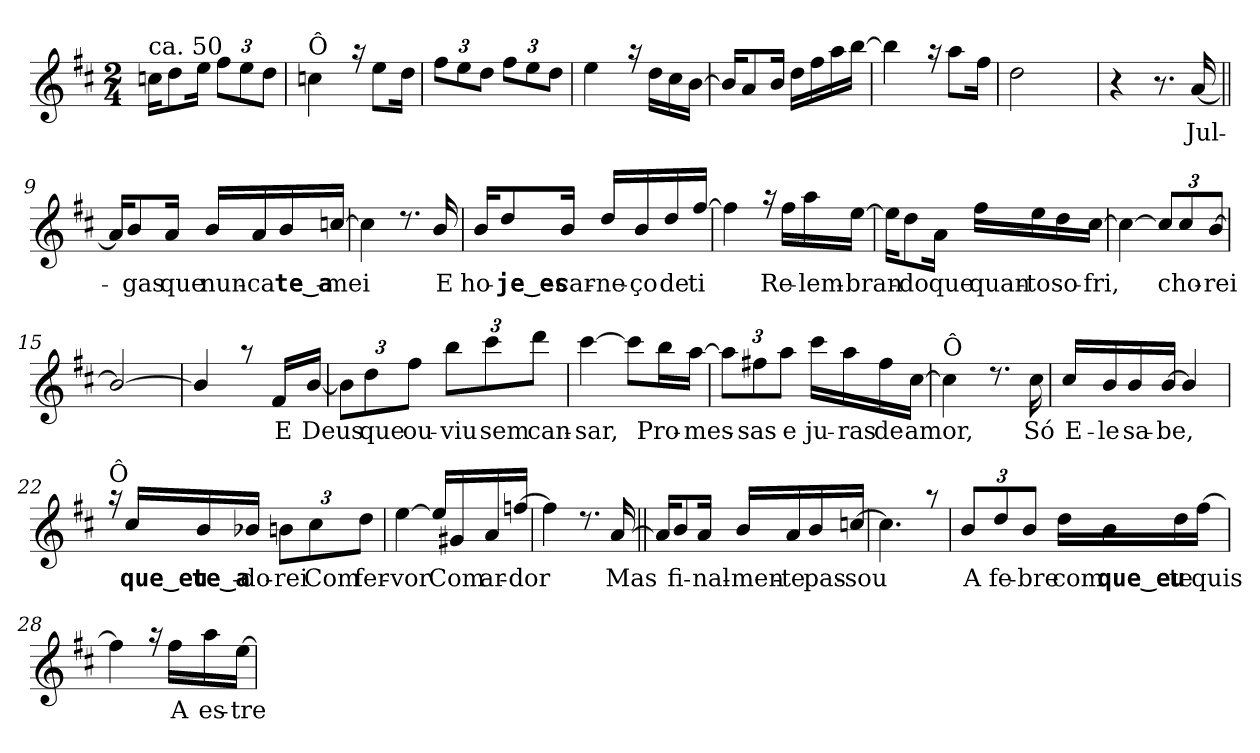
**kern	**text
*part1	*part1
*staff1	*staff1
*clefG2	*
*k[f#c#]	*
*D:	*
*M2/4	*
=1	=1
*^	*
!LO:TX:a:t=ca. 50	!	!
16ccn\KL	2ryy	.
8dd\	.	.
16ee\Jk	.	.
12ff#\L	.	.
12ee\	.	.
12dd\J	.	.
=2	=2	=2
!LO:TX:a:t=Ô	!	!
4ccn\	2ryy	.
16raa	.	.
8ee\L	.	.
16dd\Jk	.	.
=3	=3	=3
12ff#\L	2ryy	.
12ee\	.	.
12dd\J	.	.
12ff#\L	.	.
12ee\	.	.
12dd\J	.	.
=4	=4	=4
4ee\	2ryy	.
16raa	.	.
16dd\LL	.	.
16cc#\	.	.
[<16b\JJ	.	.
!!LO:LB:g=z	!!
=5	=5	=5
16bn/KL]	4ryy	.
8a/	.	.
16b/Jk	.	.
16dd\LL	4ryy	.
16ff#\	.	.
16aa\	.	.
[<16bb\JJ	.	.
=6	=6	=6
4bb\]	4ryy	.
16raa	4ryy	.
8aa\L	.	.
16ff#\Jk	.	.
=7	=7	=7
2dd\	4ryy	.
.	4ryy	.
=8	=8	=8
4r	4ryy	.
8.r	4ryy	.
!	!	!LO:LY:b
[>16a/	.	Jul-
=9||	=9||	=9||
16a/KL]	2ryy	.
!	!	!LO:LY:b
8b/	.	-gas
!	!	!LO:LY:b
16a/Jk	.	que
!	!	!LO:LY:b
16b/LL	.	nun-
!	!	!LO:LY:b
16a/	.	-ca
!	!	!LO:LY:b
16b/	.	te‿a-
!	!	!LO:LY:b
[>16ccn/JJ	.	-mei
!!LO:LB:g=z	!!
=10	=10	=10
4ccn\]	2ryy	.
8.r	.	.
!	!	!LO:LY:b
16b/	.	E
=11	=11	=11
!	!	!LO:LY:b
16b/KL	2ryy	ho-
!	!	!LO:LY:b
8dd/	.	-je‿es-
!	!	!LO:LY:b
16b/Jk	.	-car-
!	!	!LO:LY:b
16dd/LL	.	-ne-
!	!	!LO:LY:b
16b/	.	-ço
!	!	!LO:LY:b
16dd/	.	de
!	!	!LO:LY:b
[>16ff#/JJ	.	ti
=12	=12	=12
4ff#\]	2ryy	.
16raa	.	.
!	!	!LO:LY:b
16ff#\LL	.	Re-
!	!	!LO:LY:b
16aa\	.	-lem-
!	!	!LO:LY:b
[<16ee\JJ	.	-bran-
=13	=13	=13
16ee\KL]	2ryy	.
!	!	!LO:LY:b
8dd\	.	-do
!	!	!LO:LY:b
16a\Jk	.	que
!	!	!LO:LY:b
16ff#\LL	.	quan-
!	!	!LO:LY:b
16ee\	.	-to
!	!	!LO:LY:b
16dd\	.	so-
!	!	!LO:LY:b
[<16cc#\JJ	.	-fri,
!!LO:LB:g=z	!!
=14	=14	=14
4cc#\_	2ryy	.
12cc#/L]	.	.
!	!	!LO:LY:b
12cc#/	.	cho-
!	!	!LO:LY:b
[>12b/J	.	-rei
=15	=15	=15
2b/_	2ryy	.
=16	=16	=16
4b/]	4ryy	.
8raa	4ryy	.
!	!	!LO:LY:b
16f#/LL	.	E
!	!	!LO:LY:b
[>16b/JJ	.	Deus
=17	=17	=17
12bn\L]	2ryy	.
!	!	!LO:LY:b
12dd\	.	que
!	!	!LO:LY:b
12ff#\J	.	ou-
!	!	!LO:LY:b
12bb\L	.	-viu
!	!	!LO:LY:b
12ccc#\	.	sem
!	!	!LO:LY:b
12ddd\J	.	can-
!!LO:LB:g=z	!!
=18	=18	=18
!	!	!LO:LY:b
[<4ccc#\	2ryy	-sar,
8ccc#\L]	.	.
!	!	!LO:LY:b
16bb\L	.	Pro-
!	!	!LO:LY:b
[<16aa\JJ	.	-mes-
=19	=19	=19
12aa\L]	2ryy	.
!	!	!LO:LY:b
12ff#X\	.	-sas
!	!	!LO:LY:b
12aa\J	.	e
!	!	!LO:LY:b
16ccc#\LL	.	ju-
!	!	!LO:LY:b
16aa\	.	-ras
!	!	!LO:LY:b
16ff#\	.	de
!	!	!LO:LY:b
[<16cc#\JJ	.	amor,
=20	=20	=20
!LO:TX:a:t=Ô	!	!
4cc#\]	2ryy	.
8.r	.	.
!	!	!LO:LY:b
16cc#\	.	Só
=21	=21	=21
!	!	!LO:LY:b
16cc#/LL	2ryy	E-
!	!	!LO:LY:b
16b/	.	-le
!	!	!LO:LY:b
16b/	.	sa-
!	!	!LO:LY:b
[>16b/JJ	.	-be,
4b/]	.	.
!!LO:LB:g=z	!!
=22	=22	=22
!LO:TX:a:t=Ô	!	!
16raa	2ryy	.
!	!	!LO:LY:b
16cc#/LL	.	que‿eu
!	!	!LO:LY:b
16b/	.	te‿a-
!	!	!LO:LY:b
16b-X/JJ	.	-do-
!	!	!LO:LY:b
12bn\L	.	-rei
!	!	!LO:LY:b
12cc#\	.	Com
!	!	!LO:LY:b
12dd\J	.	fer-
=23	=23	=23
!	!	!LO:LY:b
[<4ee\	2ryy	-vor
16ee/LL]	.	.
!	!	!LO:LY:b
16g#X/	.	Com
!	!	!LO:LY:b
16a/	.	ar-
!	!	!LO:LY:b
[>16ffn/JJ	.	-dor
=24	=24	=24
4ffn\]	2ryy	.
8.r	.	.
!	!	!LO:LY:b
[>16a/	.	Mas
=25||	=25||	=25||
16a/KL]	2ryy	.
!	!	!LO:LY:b
8b/	.	fi-
!	!	!LO:LY:b
16a/Jk	.	-nal-
!	!	!LO:LY:b
16b/LL	.	-men-
!	!	!LO:LY:b
16a/	.	-te
!	!	!LO:LY:b
16b/	.	pas-
!	!	!LO:LY:b
[>16ccn/JJ	.	-sou
!!LO:LB:g=z	!!
=26	=26	=26
4.ccn\]	2ryy	.
8raa	.	.
=27	=27	=27
!	!	!LO:LY:b
12b/L	2ryy	A
!	!	!LO:LY:b
12dd/	.	fe-
!	!	!LO:LY:b
12b/J	.	-bre
!	!	!LO:LY:b
16dd\LL	.	com
!	!	!LO:LY:b
16b\	.	que‿eu
!	!	!LO:LY:b
16dd\	.	te
!	!	!LO:LY:b
[<16ff#\JJ	.	quis
=28	=28	=28
4ff#\]	2ryy	.
16raa	.	.
!	!	!LO:LY:b
16ff#\LL	.	A
!	!	!LO:LY:b
16aa\	.	es-
!	!	!LO:LY:b
[<16ee\JJ	.	-tre-
*v	*v	*
=	=
*-	*-
